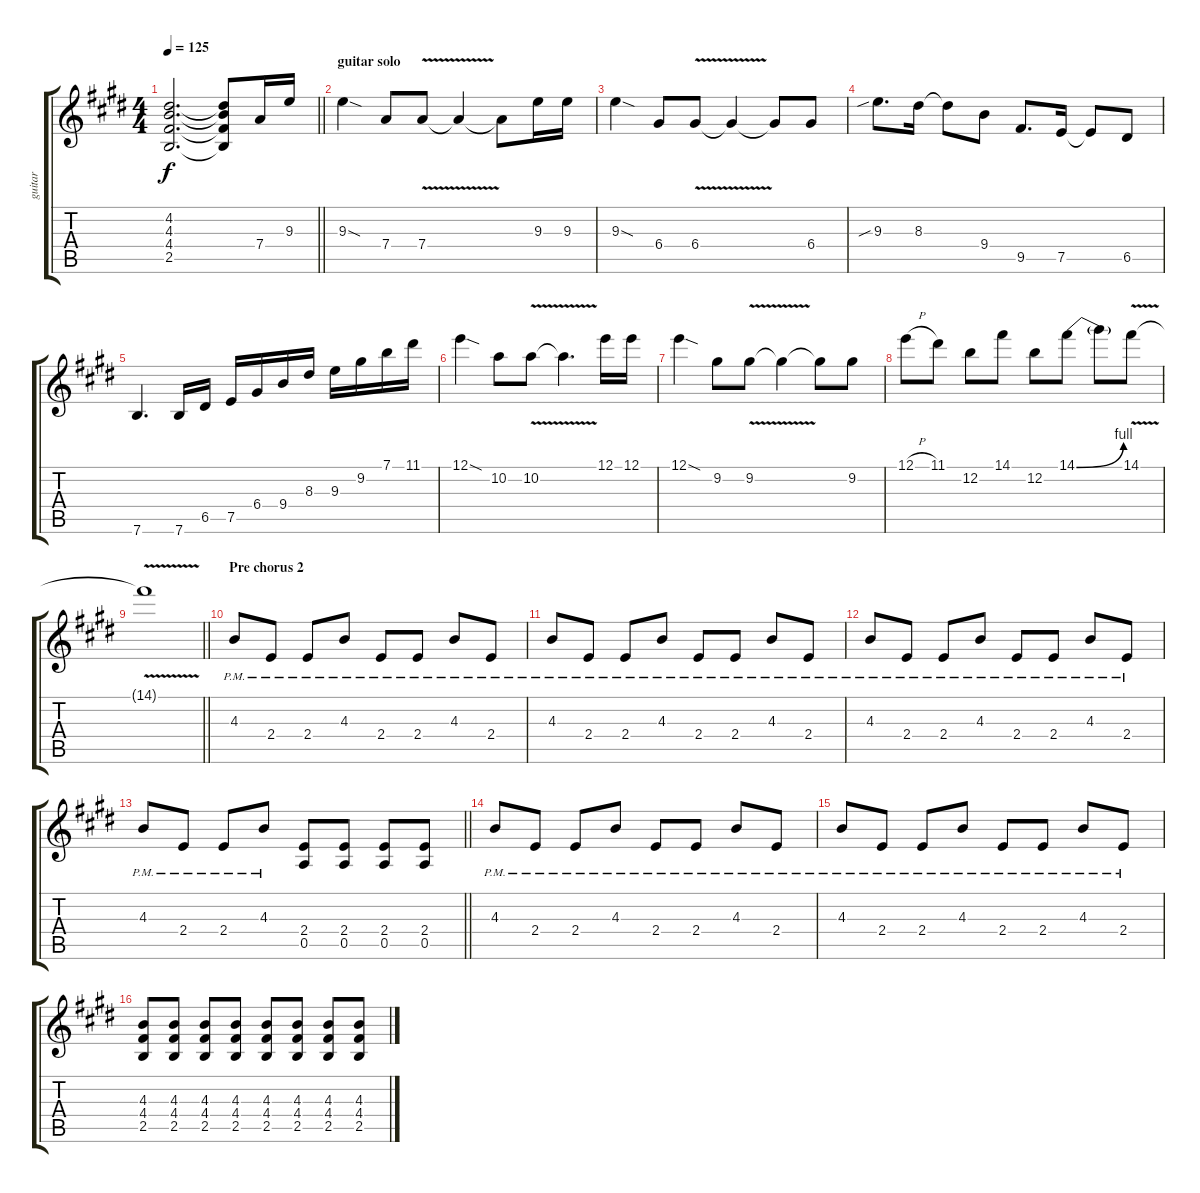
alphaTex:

\track ("guitar" "guitar") {instrument distortionguitar}
\staff {score tabs}
\tuning (E4 B3 G3 D3 A2 E2) {hide}
\ts (4 4)
\tempo 125
\clef g2
\barLineRight lightlight
\ks e
(4.2{t} 4.3{t} 4.4{t} 2.5{t}).2{d dy f} (4.2{t} 4.3{t} 4.4{t} 2.5{t}).8 7.4.16 9.3.16 |
\section ("" "guitar solo")
9.3{sod}.4 7.4.8 7.4{v}.8 7.4{t}.4 7.4{t}.8 9.3.16 9.3.16 |
9.3{sod}.4 6.4.8 6.4{v}.8 6.4{t}.4 6.4{t}.8 6.4.8 |
9.3{sib}.8{d} 8.3.16 8.3{t}.8 9.4.8 9.5.8{d} 7.5.16 7.5{t}.8 6.5.8 |
7.6.4{d} 7.6.16 6.5.16 7.5.16 6.4.16 9.4.16 8.3.16 9.3.16 9.2.16 7.1.16 11.1.16 |
12.1{sod}.4 10.2.8 10.2{v}.8 10.2{t}.4{d} 12.1.16 12.1.16 |
12.1{sod}.4 9.2.8 9.2{v}.8 9.2{t}.4 9.2{t}.8 9.2.8 |
12.1{h}.8 11.1.8 12.2.8 14.1.8 12.2.8 14.1{be (bend 0 0 60 4)}.8 14.1{t}.8 14.1{v}.8 |
\barLineRight lightlight
14.1{t}.1 |
\section ("" "Pre chorus 2")
4.3{pm}.8{instrument electricguitarclean} 2.4{pm}.8 2.4{pm}.8 4.3{pm}.8 2.4{pm}.8 2.4{pm}.8 4.3{pm}.8 2.4{pm}.8 |
4.3{pm}.8 2.4{pm}.8 2.4{pm}.8 4.3{pm}.8 2.4{pm}.8 2.4{pm}.8 4.3{pm}.8 2.4{pm}.8 |
4.3{pm}.8 2.4{pm}.8 2.4{pm}.8 4.3{pm}.8 2.4{pm}.8 2.4{pm}.8 4.3{pm}.8 2.4{pm}.8 |
\barLineRight lightlight
4.3{pm}.8 2.4{pm}.8 2.4{pm}.8 4.3{pm}.8 (2.4 0.5).8{volume 10 instrument distortionguitar} (2.4 0.5).8 (2.4 0.5).8 (2.4 0.5).8 |
4.3{pm}.8{volume 14 instrument electricguitarclean} 2.4{pm}.8 2.4{pm}.8 4.3{pm}.8 2.4{pm}.8 2.4{pm}.8 4.3{pm}.8 2.4{pm}.8 |
4.3{pm}.8 2.4{pm}.8 2.4{pm}.8 4.3{pm}.8 2.4{pm}.8 2.4{pm}.8 4.3{pm}.8 2.4{pm}.8 |
(4.3 4.4 2.5).8{instrument distortionguitar} (4.3 4.4 2.5).8 (4.3 4.4 2.5).8 (4.3 4.4 2.5).8 (4.3 4.4 2.5).8 (4.3 4.4 2.5).8 (4.3 4.4 2.5).8 (4.3 4.4 2.5).8
